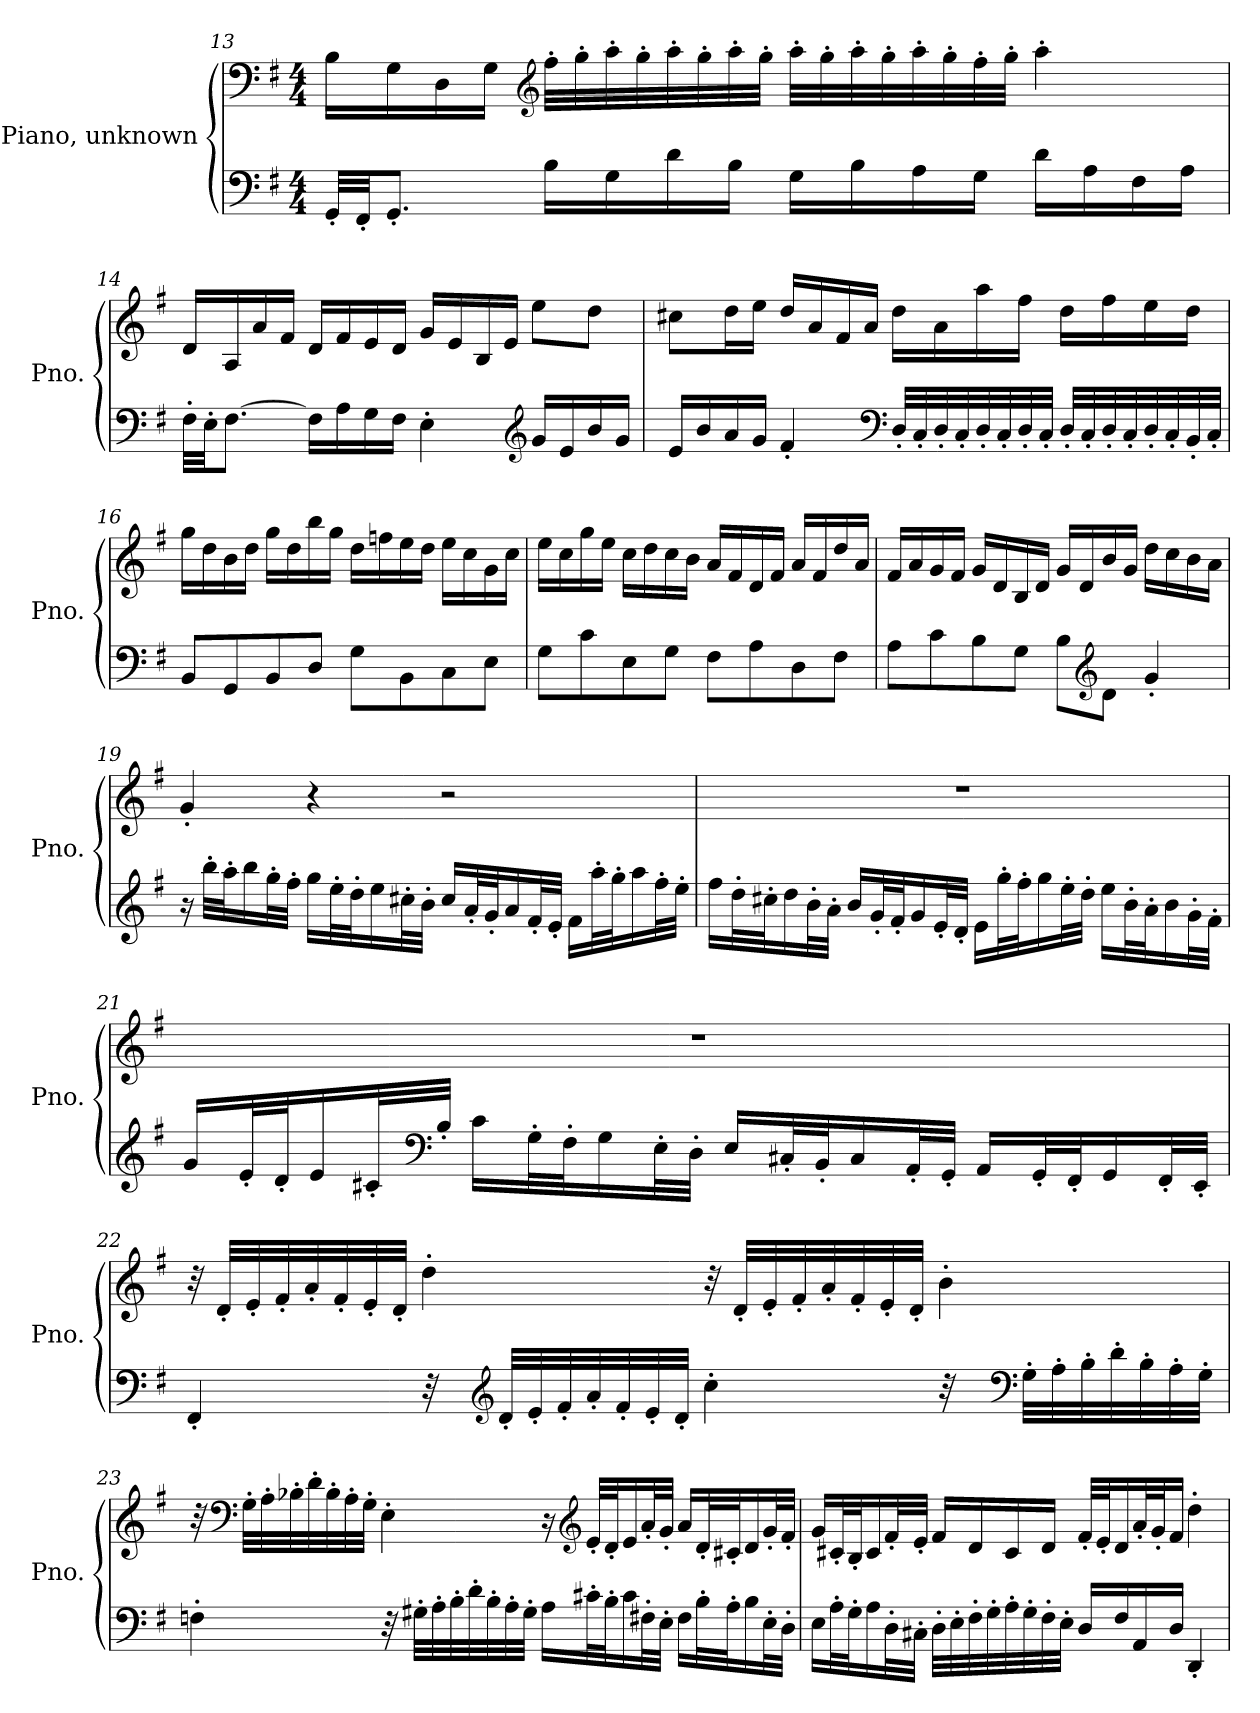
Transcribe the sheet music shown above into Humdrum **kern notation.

**kern	**kern
*part1	*part1
*staff2	*staff1
*I"Piano, unknown	*
*I'Pno.	*
!!LO:LB:g=z
*clefF4	*clefF4
*k[f#]	*k[f#]
*M4/4	*M4/4
=13	=13
32GG'/LLL	16B\LL
32FF#'/JJ	.
8.GG'/J	16G\
.	16D\
.	16G\JJ
*	*clefG2
16B\LL	32ff#'\LLL
.	32gg'\
16G\	32aa'\
.	32gg'\
16d\	32aa'\
.	32gg'\
16B\JJ	32aa'\
.	32gg'\JJJ
16G\LL	32aa'\LLL
.	32gg'\
16B\	32aa'\
.	32gg'\
16A\	32aa'\
.	32gg'\
16G\JJ	32ff#'\
.	32gg'\JJJ
16d\LL	4aa'\
16A\	.
16F#\	.
16A\JJ	.
=14	=14
32F#'\LLL	16d/LL
32E'\JJ	.
[8.F#\J	16A/
.	16a/
.	16f#/JJ
16F#\LL]	16d/LL
16A\	16f#/
16G\	16e/
16F#\JJ	16d/JJ
4E'\	16g/LL
.	16e/
.	16B/
.	16e/JJ
*clefG2	*
16g/LL	8ee\L
16e/	.
16b/	8dd\J
16g/JJ	.
!!LO:LB:g=z
=15	=15
16e/LL	8cc#X\L
16b/	.
16a/	16dd\L
16g/JJ	16ee\JJ
4f#'/	16dd/LL
.	16a/
.	16f#/
.	16a/JJ
*clefF4	*
32D'/LLL	16dd\LL
32C'/	.
32D'/	16a\
32C'/	.
32D'/	16aa\
32C'/	.
32D'/	16ff#\JJ
32C'/JJJ	.
32D'/LLL	16dd\LL
32C'/	.
32D'/	16ff#\
32C'/	.
32D'/	16ee\
32C'/	.
32BB'/	16dd\JJ
32C'/JJJ	.
=16	=16
8BB/L	16gg\LL
.	16dd\
8GG/	16b\
.	16dd\JJ
8BB/	16gg\LL
.	16dd\
8D/J	16bb\
.	16gg\JJ
8G\L	16dd\LL
.	16ffn\
8BB\	16ee\
.	16dd\JJ
8C\	16ee\LL
.	16cc\
8E\J	16g\
.	16cc\JJ
!!LO:LB:g=z
=17	=17
8G\L	16ee\LL
.	16cc\
8c\	16gg\
.	16ee\JJ
8E\	16cc\LL
.	16dd\
8G\J	16cc\
.	16b\JJ
8F#\L	16a/LL
.	16f#/
8A\	16d/
.	16f#/JJ
8D\	16a/LL
.	16f#/
8F#\J	16dd/
.	16a/JJ
=18	=18
8A\L	16f#/LL
.	16a/
8c\	16g/
.	16f#/JJ
8B\	16g/LL
.	16d/
8G\J	16B/
.	16d/JJ
8B\L	16g/LL
.	16d/
*clefG2	*
8d\J	16b/
.	16g/JJ
4g'/	16dd\LL
.	16cc\
.	16b\
.	16a\JJ
!!LO:PB:g=z
=19	=19
16r	4g'/
32bb'\LLL	.
32aa'\J	.
16bb\	.
32gg'\L	.
32ff#'\JJJ	.
16gg\LL	4r
32ee'\L	.
32dd'\J	.
16ee\	.
32cc#X'\L	.
32b'\JJJ	.
16cc#/LL	2r
32a'/L	.
32g'/J	.
16a/	.
32f#'/L	.
32e'/JJJ	.
16f#\LL	.
32aa'\L	.
32gg'\J	.
16aa\	.
32ff#'\L	.
32ee'\JJJ	.
!!LO:LB:g=z
=20	=20
16ff#\LL	1r
32dd'\L	.
32cc#X'\J	.
16dd\	.
32b'\L	.
32a'\JJJ	.
16b/LL	.
32g'/L	.
32f#'/J	.
16g/	.
32e'/L	.
32d'/JJJ	.
16e\LL	.
32gg'\L	.
32ff#'\J	.
16gg\	.
32ee'\L	.
32dd'\JJJ	.
16ee\LL	.
32b'\L	.
32a'\J	.
16b\	.
32g'\L	.
32f#'\JJJ	.
!!LO:LB:g=z
=21	=21
16g/LL	1r
32e'/L	.
32d'/J	.
16e/	.
32c#X'/L	.
*clefF4	*
32B'/JJJ	.
16c#\LL	.
32G'\L	.
32F#'\J	.
16G\	.
32E'\L	.
32D'\JJJ	.
16E/LL	.
32C#X'/L	.
32BB'/J	.
16C#/	.
32AA'/L	.
32GG'/JJJ	.
16AA/LL	.
32GG'/L	.
32FF#'/J	.
16GG/	.
32FF#'/L	.
32EE'/JJJ	.
!!LO:LB:g=z
=22	=22
4FF#'/	32r
.	32d'/LLL
.	32e'/
.	32f#'/
.	32a'/
.	32f#'/
.	32e'/
.	32d'/JJJ
32r	4dd'\
*clefG2	*
32d'/LLL	.
32e'/	.
32f#'/	.
32a'/	.
32f#'/	.
32e'/	.
32d'/JJJ	.
4cc'\	32r
.	32d'/LLL
.	32e'/
.	32f#'/
.	32a'/
.	32f#'/
.	32e'/
.	32d'/JJJ
32r	4b'\
*clefF4	*
32G'\LLL	.
32A'\	.
32B'\	.
32d'\	.
32B'\	.
32A'\	.
32G'\JJJ	.
!!LO:LB:g=z
=23	=23
4Fn'\	32r
*	*clefF4
.	32G'\LLL
.	32A'\
.	32B-X'\
.	32d'\
.	32B-'\
.	32A'\
.	32G'\JJJ
32r	4E'\
32G#X'\LLL	.
32A'\	.
32B'\	.
32d'\	.
32B'\	.
32A'\	.
32G#'\JJJ	.
16A\LL	16r
*	*clefG2
32c#X'\L	32e'/LLL
32B'\J	32d'/J
16c#\	16e/
32F#X'\L	32a'/L
32E'\JJJ	32g'/JJJ
16F#\LL	16a/LL
32B'\L	32d'/L
32A'\J	32c#X'/J
16B\	16d/
32E'\L	32g'/L
32D'\JJJ	32f#'/JJJ
!!LO:LB:g=z
=24	=24
16E\LL	16g/LL
32A'\L	32c#X'/L
32G'\J	32B'/J
16A\	16c#/
32D'\L	32f#'/L
32C#X'\JJJ	32e'/JJJ
32D'\LLL	16f#/LL
32E'\	.
32F#'\	16d/
32G'\	.
32A'\	16c#/
32G'\	.
32F#'\	16d/JJ
32E'\JJJ	.
16D/LL	32f#'/LLL
.	32e'/J
16F#/	16d/
16AA/	32a'/L
.	32g'/J
16D/JJ	16f#/JJ
4DD'/	4dd'\
=	=
*-	*-
